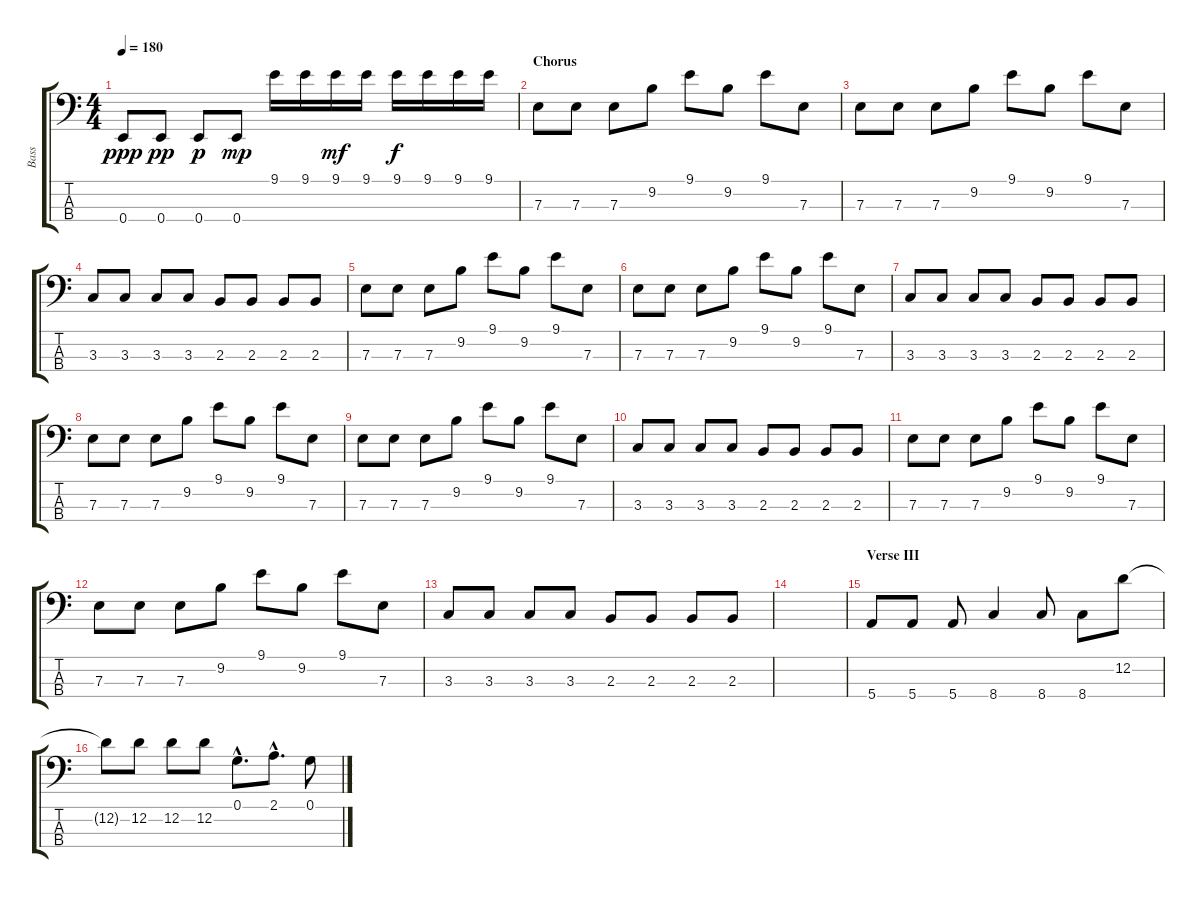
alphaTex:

\track ("Bass" "Bass") {instrument electricbassfinger}
\staff {score tabs}
\tuning (G2 D2 A1 E1) {hide}
\ts (4 4)
\tempo 180
\clef f4
\ks c
0.4.8{dy ppp} 0.4.8{dy pp} 0.4.8{dy p} 0.4.8{dy mp} 9.1.16 9.1.16 9.1.16{dy mf} 9.1.16 9.1.16{dy f} 9.1.16 9.1.16 9.1.16 |
\section ("" "Chorus")
7.3.8 7.3.8 7.3.8 9.2.8 9.1.8 9.2.8 9.1.8 7.3.8 |
7.3.8 7.3.8 7.3.8 9.2.8 9.1.8 9.2.8 9.1.8 7.3.8 |
3.3.8 3.3.8 3.3.8 3.3.8 2.3.8 2.3.8 2.3.8 2.3.8 |
7.3.8 7.3.8 7.3.8 9.2.8 9.1.8 9.2.8 9.1.8 7.3.8 |
7.3.8 7.3.8 7.3.8 9.2.8 9.1.8 9.2.8 9.1.8 7.3.8 |
3.3.8 3.3.8 3.3.8 3.3.8 2.3.8 2.3.8 2.3.8 2.3.8 |
7.3.8 7.3.8 7.3.8 9.2.8 9.1.8 9.2.8 9.1.8 7.3.8 |
7.3.8 7.3.8 7.3.8 9.2.8 9.1.8 9.2.8 9.1.8 7.3.8 |
3.3.8 3.3.8 3.3.8 3.3.8 2.3.8 2.3.8 2.3.8 2.3.8 |
7.3.8 7.3.8 7.3.8 9.2.8 9.1.8 9.2.8 9.1.8 7.3.8 |
7.3.8 7.3.8 7.3.8 9.2.8 9.1.8 9.2.8 9.1.8 7.3.8 |
3.3.8 3.3.8 3.3.8 3.3.8 2.3.8 2.3.8 2.3.8 2.3.8 |
|
\section ("" "Verse III")
5.4.8 5.4.8 5.4.8 8.4.4 8.4.8 8.4.8 12.2.8 |
12.2{t}.8 12.2.8 12.2.8 12.2.8 0.1{hac}.8{d} 2.1{hac}.8{d} 0.1.8
